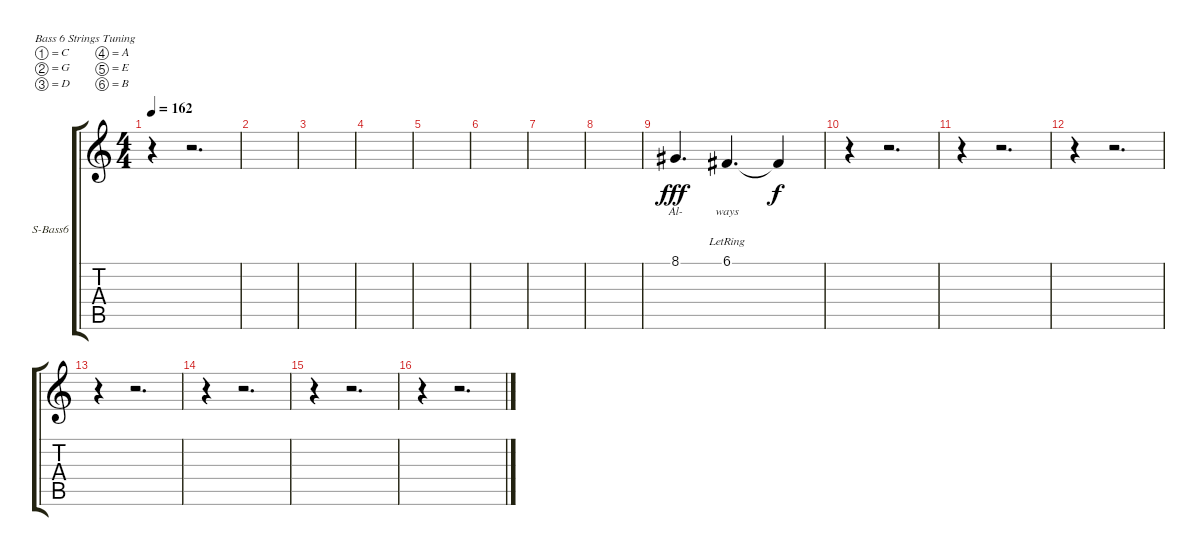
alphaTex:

\defaultSystemsLayout 4
\bracketExtendMode groupsimilarinstruments
\firstSystemTrackNameOrientation horizontal
\otherSystemsTrackNameOrientation horizontal
\track ("Mark Hoppus" "S-Bass6") {instrument synthbass1}
\staff {score tabs}
\tuning (C3 G2 D2 A1 E1 B0)
\ts (4 4)
\tempo 162
\clef g2
\ks c
r.4{dy fff} r.2{d} |
|
|
|
|
|
|
|
8.1.4{d lyrics (0 "Al-") lyrics (1 "") lyrics (2 "") lyrics (3 "") lyrics (4 "")} 6.1{lr}.4{d lyrics (0 "ways") lyrics (1 "") lyrics (2 "") lyrics (3 "") lyrics (4 "")} 6.1{t}.4{lyrics (0 "") lyrics (1 "") lyrics (2 "") lyrics (3 "") lyrics (4 "") dy f} |
r.4 r.2{d} |
r.4 r.2{d} |
r.4 r.2{d} |
r.4 r.2{d} |
r.4 r.2{d} |
r.4 r.2{d} |
r.4 r.2{d}
